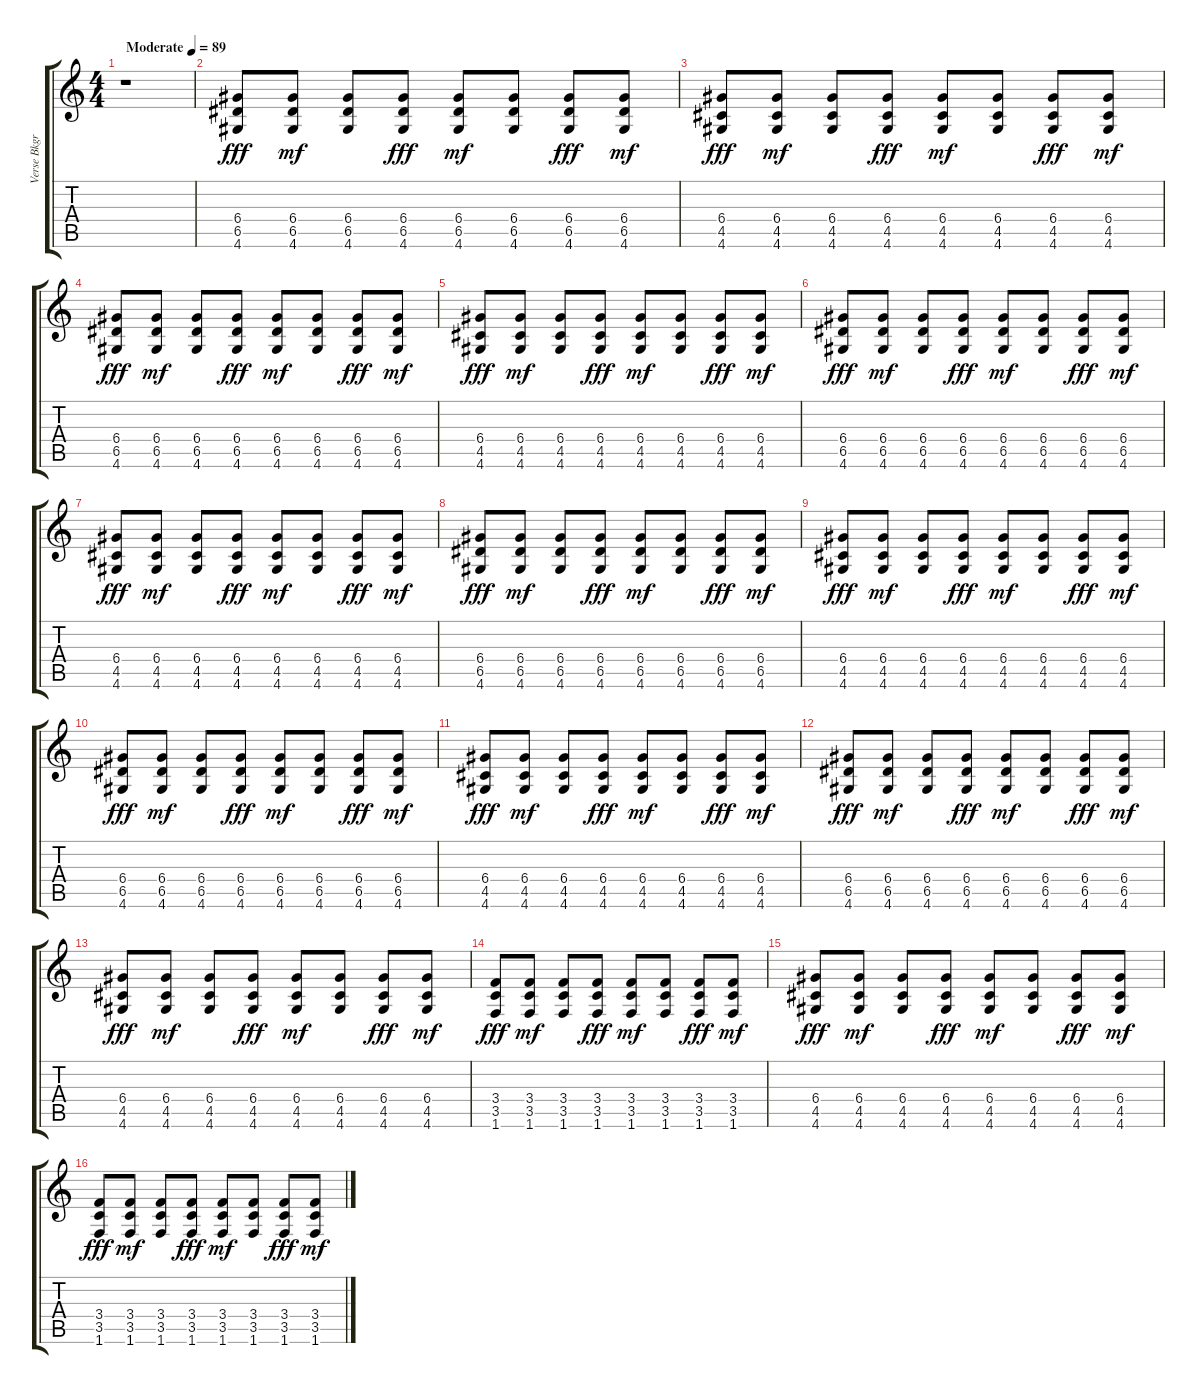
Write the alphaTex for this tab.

\track ("Verse Bkgrd. Slow Guitar" "Verse Bkgr") {instrument electricguitarjazz}
\staff {score tabs}
\tuning (E4 B3 G3 D3 A2 E2) {hide}
\ts (4 4)
\tempo (89 "Moderate")
\clef g2
\ks c
r.1{dy fff instrument electricguitarjazz} |
(6.4 6.5 4.6).8 (6.4 6.5 4.6).8{dy mf} (6.4 6.5 4.6).8 (6.4 6.5 4.6).8{dy fff} (6.4 6.5 4.6).8{dy mf} (6.4 6.5 4.6).8 (6.4 6.5 4.6).8{dy fff} (6.4 6.5 4.6).8{dy mf} |
(6.4 4.5 4.6).8{dy fff} (6.4 4.5 4.6).8{dy mf} (6.4 4.5 4.6).8 (6.4 4.5 4.6).8{dy fff} (6.4 4.5 4.6).8{dy mf} (6.4 4.5 4.6).8 (6.4 4.5 4.6).8{dy fff} (6.4 4.5 4.6).8{dy mf} |
(6.4 6.5 4.6).8{dy fff} (6.4 6.5 4.6).8{dy mf} (6.4 6.5 4.6).8 (6.4 6.5 4.6).8{dy fff} (6.4 6.5 4.6).8{dy mf} (6.4 6.5 4.6).8 (6.4 6.5 4.6).8{dy fff} (6.4 6.5 4.6).8{dy mf} |
(6.4 4.5 4.6).8{dy fff} (6.4 4.5 4.6).8{dy mf} (6.4 4.5 4.6).8 (6.4 4.5 4.6).8{dy fff} (6.4 4.5 4.6).8{dy mf} (6.4 4.5 4.6).8 (6.4 4.5 4.6).8{dy fff} (6.4 4.5 4.6).8{dy mf} |
(6.4 6.5 4.6).8{dy fff} (6.4 6.5 4.6).8{dy mf} (6.4 6.5 4.6).8 (6.4 6.5 4.6).8{dy fff} (6.4 6.5 4.6).8{dy mf} (6.4 6.5 4.6).8 (6.4 6.5 4.6).8{dy fff} (6.4 6.5 4.6).8{dy mf} |
(6.4 4.5 4.6).8{dy fff} (6.4 4.5 4.6).8{dy mf} (6.4 4.5 4.6).8 (6.4 4.5 4.6).8{dy fff} (6.4 4.5 4.6).8{dy mf} (6.4 4.5 4.6).8 (6.4 4.5 4.6).8{dy fff} (6.4 4.5 4.6).8{dy mf} |
(6.4 6.5 4.6).8{dy fff} (6.4 6.5 4.6).8{dy mf} (6.4 6.5 4.6).8 (6.4 6.5 4.6).8{dy fff} (6.4 6.5 4.6).8{dy mf} (6.4 6.5 4.6).8 (6.4 6.5 4.6).8{dy fff} (6.4 6.5 4.6).8{dy mf} |
(6.4 4.5 4.6).8{dy fff} (6.4 4.5 4.6).8{dy mf} (6.4 4.5 4.6).8 (6.4 4.5 4.6).8{dy fff} (6.4 4.5 4.6).8{dy mf} (6.4 4.5 4.6).8 (6.4 4.5 4.6).8{dy fff} (6.4 4.5 4.6).8{dy mf} |
(6.4 6.5 4.6).8{dy fff} (6.4 6.5 4.6).8{dy mf} (6.4 6.5 4.6).8 (6.4 6.5 4.6).8{dy fff} (6.4 6.5 4.6).8{dy mf} (6.4 6.5 4.6).8 (6.4 6.5 4.6).8{dy fff} (6.4 6.5 4.6).8{dy mf} |
(6.4 4.5 4.6).8{dy fff} (6.4 4.5 4.6).8{dy mf} (6.4 4.5 4.6).8 (6.4 4.5 4.6).8{dy fff} (6.4 4.5 4.6).8{dy mf} (6.4 4.5 4.6).8 (6.4 4.5 4.6).8{dy fff} (6.4 4.5 4.6).8{dy mf} |
(6.4 6.5 4.6).8{dy fff} (6.4 6.5 4.6).8{dy mf} (6.4 6.5 4.6).8 (6.4 6.5 4.6).8{dy fff} (6.4 6.5 4.6).8{dy mf} (6.4 6.5 4.6).8 (6.4 6.5 4.6).8{dy fff} (6.4 6.5 4.6).8{dy mf} |
(6.4 4.5 4.6).8{dy fff} (6.4 4.5 4.6).8{dy mf} (6.4 4.5 4.6).8 (6.4 4.5 4.6).8{dy fff} (6.4 4.5 4.6).8{dy mf} (6.4 4.5 4.6).8 (6.4 4.5 4.6).8{dy fff} (6.4 4.5 4.6).8{dy mf} |
(3.4 3.5 1.6).8{dy fff} (3.4 3.5 1.6).8{dy mf} (3.4 3.5 1.6).8 (3.4 3.5 1.6).8{dy fff} (3.4 3.5 1.6).8{dy mf} (3.4 3.5 1.6).8 (3.4 3.5 1.6).8{dy fff} (3.4 3.5 1.6).8{dy mf} |
(6.4 4.5 4.6).8{dy fff} (6.4 4.5 4.6).8{dy mf} (6.4 4.5 4.6).8 (6.4 4.5 4.6).8{dy fff} (6.4 4.5 4.6).8{dy mf} (6.4 4.5 4.6).8 (6.4 4.5 4.6).8{dy fff} (6.4 4.5 4.6).8{dy mf} |
(3.4 3.5 1.6).8{dy fff} (3.4 3.5 1.6).8{dy mf} (3.4 3.5 1.6).8 (3.4 3.5 1.6).8{dy fff} (3.4 3.5 1.6).8{dy mf} (3.4 3.5 1.6).8 (3.4 3.5 1.6).8{dy fff} (3.4 3.5 1.6).8{dy mf}
